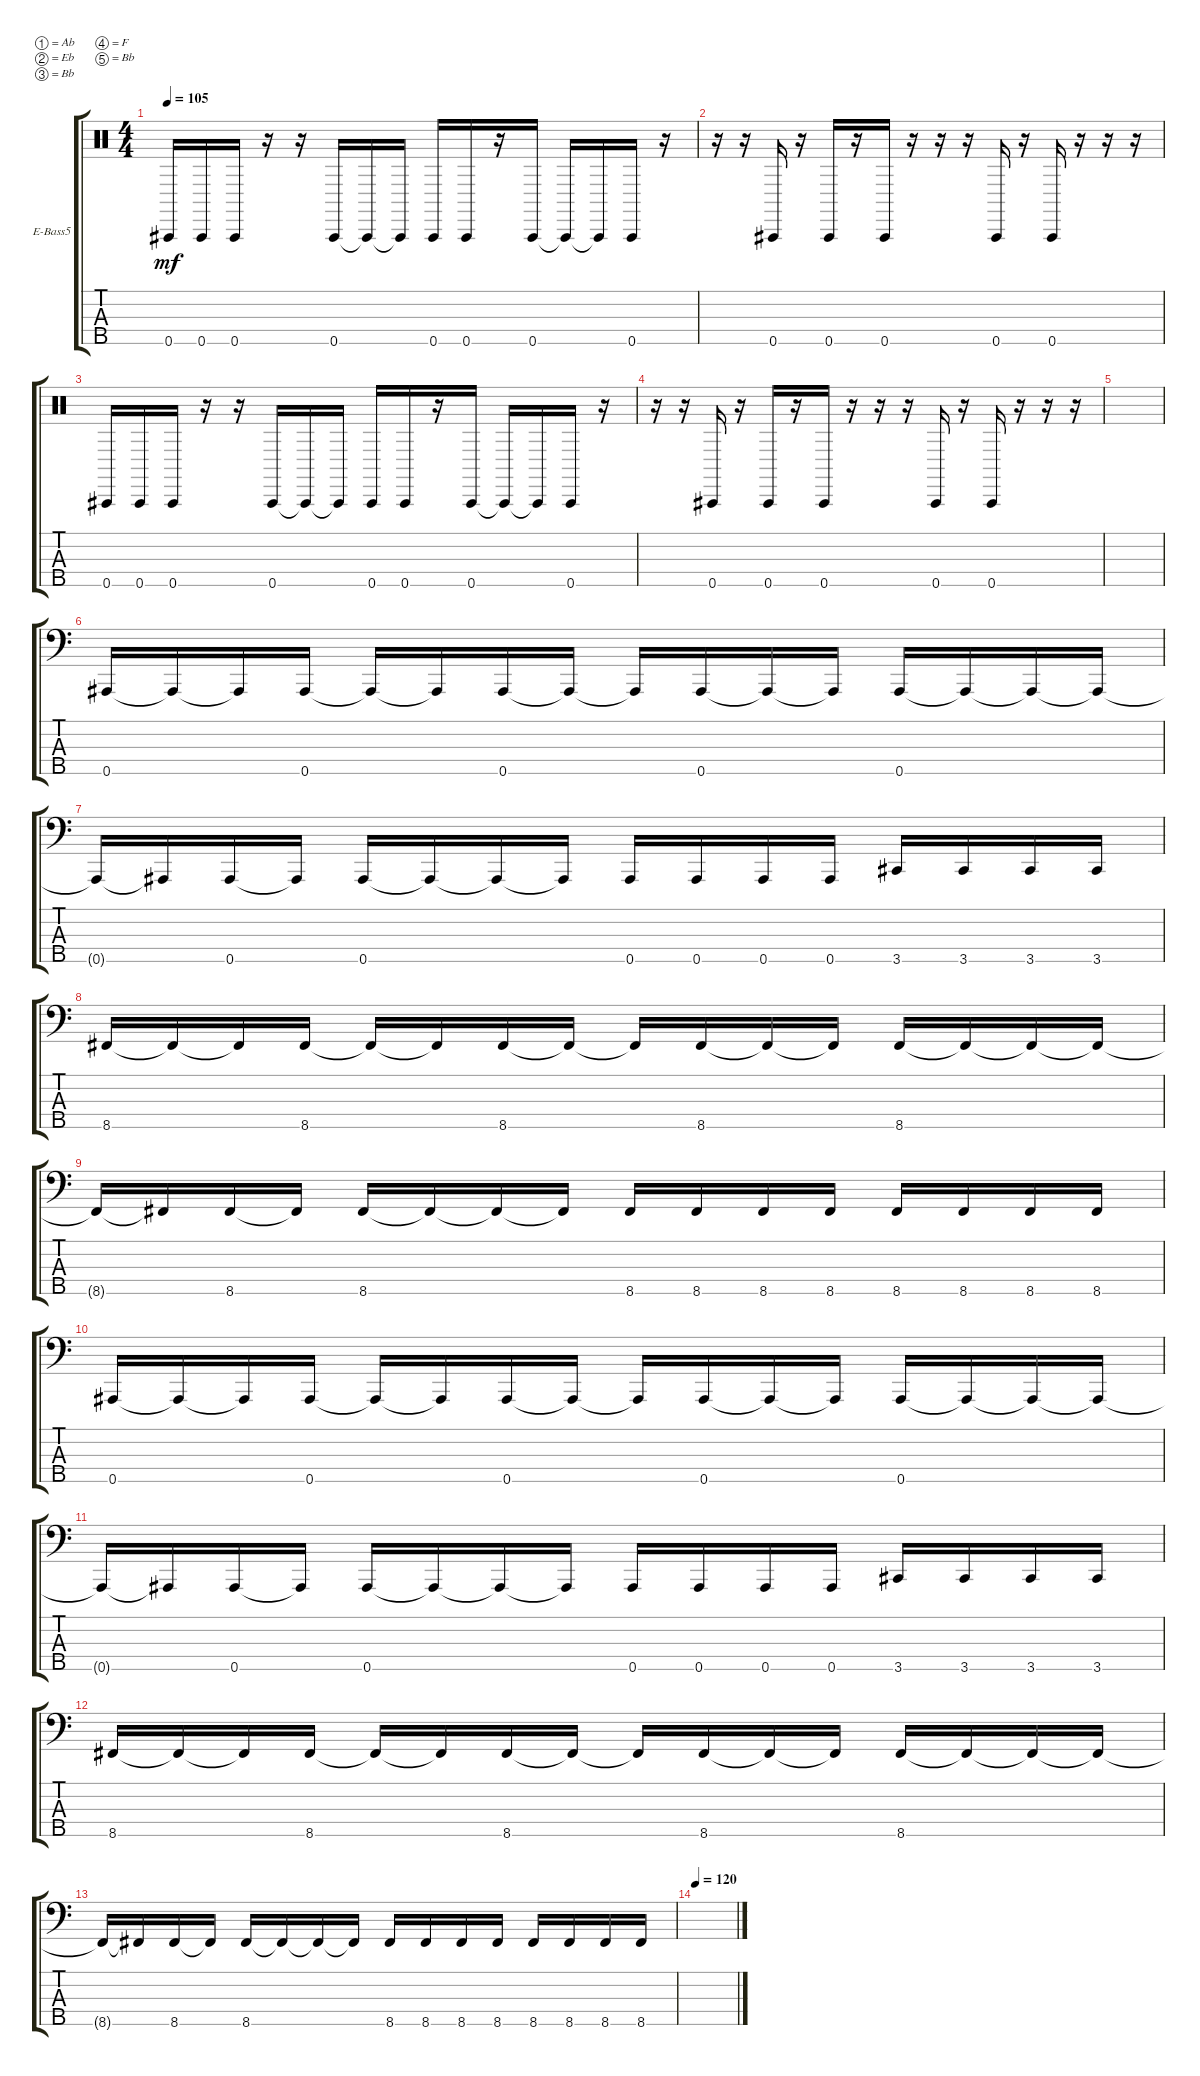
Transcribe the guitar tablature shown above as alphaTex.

\defaultSystemsLayout 4
\bracketExtendMode groupsimilarinstruments
\firstSystemTrackNameOrientation horizontal
\otherSystemsTrackNameOrientation horizontal
\track ("Bass" "E-Bass5") {instrument electricbassfinger}
\staff {score tabs}
\tuning (Ab2 Eb2 Bb1 F1 Bb0)
\ts (4 4)
\tempo 105
\clef neutral
\ks c
0.5.16{dy mf} 0.5.16 0.5.16 r.16 r.16 0.5.16 0.5{t}.16 0.5{t}.16 0.5.16 0.5.16 r.16 0.5.16 0.5{t}.16 0.5{t}.16 0.5.16 r.16 |
r.16 r.16 0.5.16 r.16 0.5.16 r.16 0.5.16 r.16 r.16 r.16 0.5.16 r.16 0.5.16 r.16 r.16 r.16 |
0.5.16 0.5.16 0.5.16 r.16 r.16 0.5.16 0.5{t}.16 0.5{t}.16 0.5.16 0.5.16 r.16 0.5.16 0.5{t}.16 0.5{t}.16 0.5.16 r.16 |
r.16 r.16 0.5.16 r.16 0.5.16 r.16 0.5.16 r.16 r.16 r.16 0.5.16 r.16 0.5.16 r.16 r.16 r.16 |
|
\clef f4
0.5.16 0.5{t}.16 0.5{t}.16 0.5.16 0.5{t}.16 0.5{t}.16 0.5.16 0.5{t}.16 0.5{t}.16 0.5.16 0.5{t}.16 0.5{t}.16 0.5.16 0.5{t}.16 0.5{t}.16 0.5{t}.16 |
0.5{t}.16 0.5{t}.16 0.5.16 0.5{t}.16 0.5.16 0.5{t}.16 0.5{t}.16 0.5{t}.16 0.5.16 0.5.16 0.5.16 0.5.16 3.5.16 3.5.16 3.5.16 3.5.16 |
8.5.16 8.5{t}.16 8.5{t}.16 8.5.16 8.5{t}.16 8.5{t}.16 8.5.16 8.5{t}.16 8.5{t}.16 8.5.16 8.5{t}.16 8.5{t}.16 8.5.16 8.5{t}.16 8.5{t}.16 8.5{t}.16 |
8.5{t}.16 8.5{t}.16 8.5.16 8.5{t}.16 8.5.16 8.5{t}.16 8.5{t}.16 8.5{t}.16 8.5.16 8.5.16 8.5.16 8.5.16 8.5.16 8.5.16 8.5.16 8.5.16 |
0.5.16 0.5{t}.16 0.5{t}.16 0.5.16 0.5{t}.16 0.5{t}.16 0.5.16 0.5{t}.16 0.5{t}.16 0.5.16 0.5{t}.16 0.5{t}.16 0.5.16 0.5{t}.16 0.5{t}.16 0.5{t}.16 |
0.5{t}.16 0.5{t}.16 0.5.16 0.5{t}.16 0.5.16 0.5{t}.16 0.5{t}.16 0.5{t}.16 0.5.16 0.5.16 0.5.16 0.5.16 3.5.16 3.5.16 3.5.16 3.5.16 |
8.5.16 8.5{t}.16 8.5{t}.16 8.5.16 8.5{t}.16 8.5{t}.16 8.5.16 8.5{t}.16 8.5{t}.16 8.5.16 8.5{t}.16 8.5{t}.16 8.5.16 8.5{t}.16 8.5{t}.16 8.5{t}.16 |
8.5{t}.16 8.5{t}.16 8.5.16 8.5{t}.16 8.5.16 8.5{t}.16 8.5{t}.16 8.5{t}.16 8.5.16 8.5.16 8.5.16 8.5.16 8.5.16 8.5.16 8.5.16 8.5.16 |
\tempo 120
